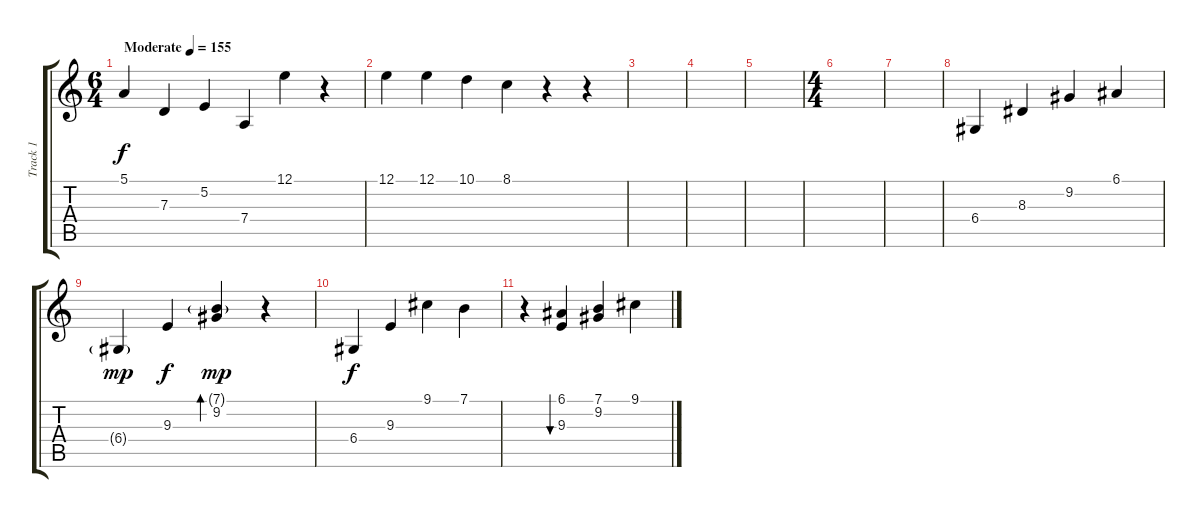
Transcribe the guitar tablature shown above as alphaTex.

\track ("Track 1" "Track 1") {instrument orchestralharp}
\staff {score tabs}
\tuning (E4 B3 G3 D3 A2 E2) {hide}
\ts (6 4)
\tempo (155 "Moderate")
\clef g2
\ks c
5.1.4{dy f instrument orchestralharp} 7.3.4 5.2.4 7.4.4 12.1.4 r.4 |
12.1.4 12.1.4 10.1.4 8.1.4 r.4 r.4 |
|
|
|
\ts (4 4)
|
|
6.4.4 8.3.4 9.2.4 6.1.4 |
6.4{g}.4{dy mp} 9.3.4{dy f} (7.1{g} 9.2).4{bd 240 dy mp} r.4 |
6.4.4{dy f} 9.3.4 9.1.4 7.1.4 |
r.4 (6.1 9.3).4{bu 240} (7.1 9.2).4 9.1.4
